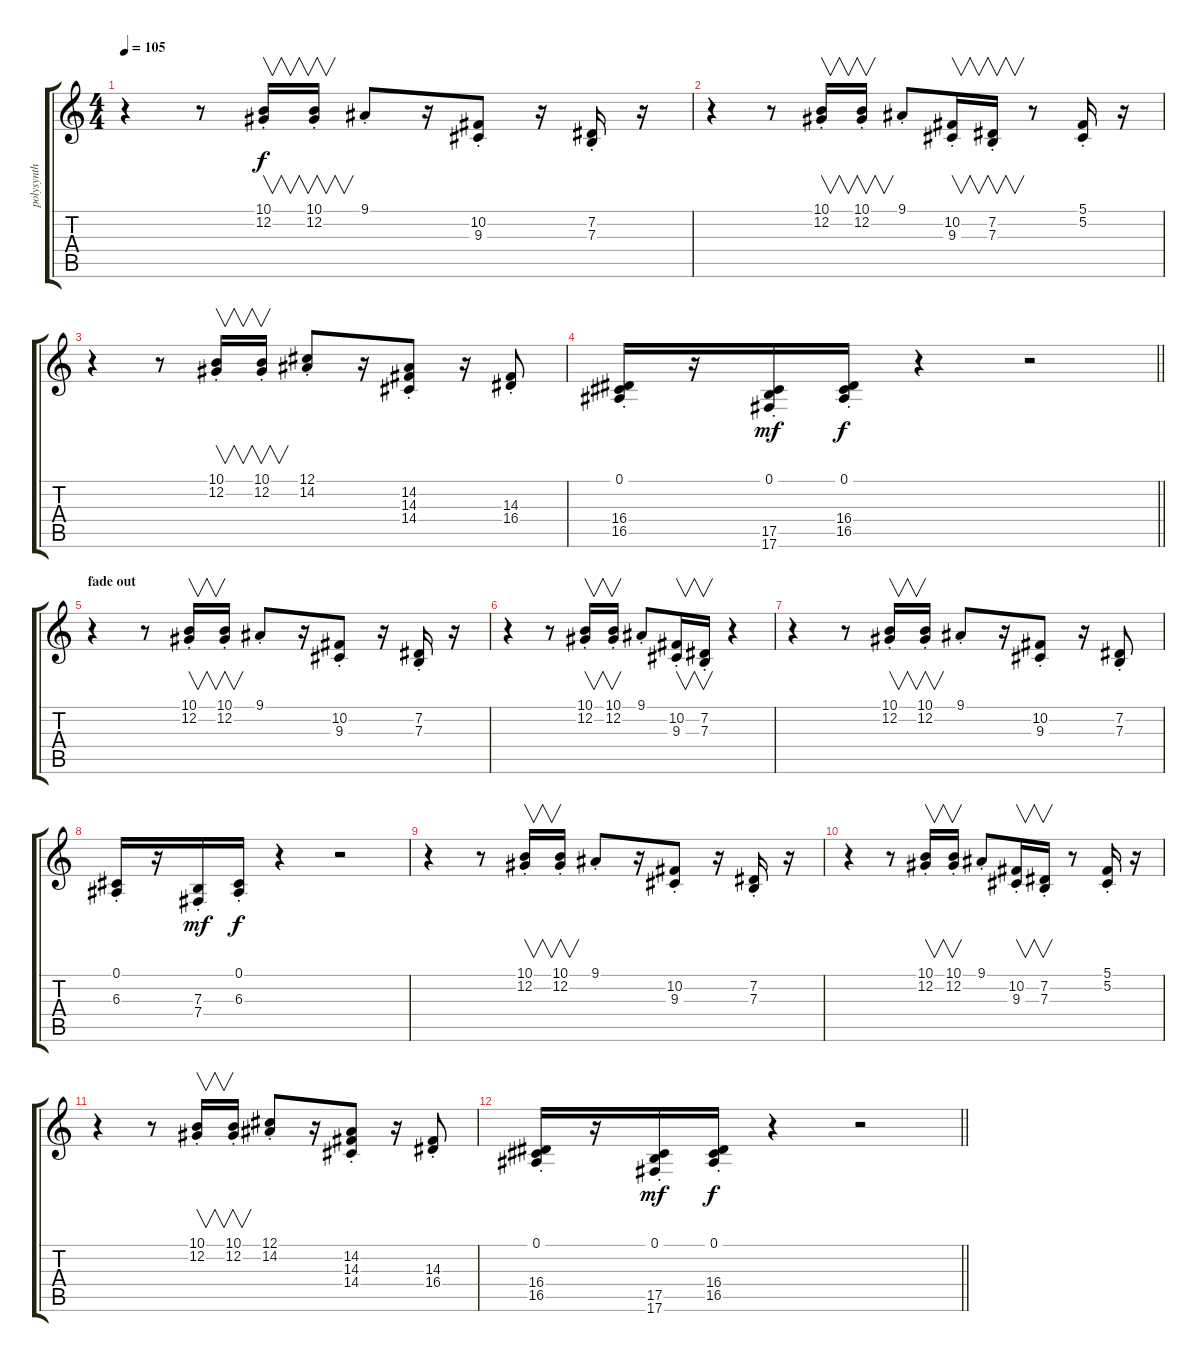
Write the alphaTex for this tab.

\track ("polysynth" "polysynth") {instrument pad3polysynth}
\staff {score tabs}
\tuning (Db4 Ab3 E3 B2 Gb2 Db2) {hide}
\ts (4 4)
\tempo 105
\clef g2
\ks c
r.4{dy f} r.8 (10.1{st} 12.2{st}).16{v} (10.1{st} 12.2{st}).16{v balance 8} 9.1{st}.8{balance 10} r.16 (10.2{st} 9.3{st}).8{balance 6} r.16 (7.2{st} 7.3{st}).16{balance 10} r.16 |
r.4 r.8 (10.1{st} 12.2{st}).16{v balance 4} (10.1{st} 12.2{st}).16{v balance 8} 9.1{st}.8{balance 10} (10.2{st} 9.3{st}).16{v balance 6} (7.2{st} 7.3{st}).16{v balance 4} r.8 (5.1{st} 5.2{st}).16{balance 11} r.16 |
r.4 r.8 (10.1{st} 12.2{st}).16{v balance 4} (10.1{st} 12.2{st}).16{v balance 8} (12.1{st} 14.2{st}).8{balance 12} r.16 (14.2{st} 14.3{st} 14.4{st}).8{balance 4} r.16 (14.3{st} 16.4{st}).8{balance 11} |
\barLineRight lightlight
(0.1{st} 16.4{st} 16.5{st}).16{balance 4} r.16 (0.1{st} 17.5{st} 17.6{st}).16{dy mf balance 8} (0.1{st} 16.4{st} 16.5{st}).16{dy f balance 12} r.4{balance 4} r.2 |
\section ("" "fade out")
r.4 r.8 (10.1{st} 12.2{st}).16{v} (10.1{st} 12.2{st}).16{v balance 8} 9.1{st}.8{balance 10} r.16 (10.2{st} 9.3{st}).8{balance 6} r.16 (7.2{st} 7.3{st}).16{balance 10} r.16 |
r.4 r.8 (10.1{st} 12.2{st}).16{v balance 4} (10.1{st} 12.2{st}).16{v balance 8} 9.1{st}.8{balance 10} (10.2{st} 9.3{st}).16{v balance 6} (7.2{st} 7.3{st}).16{v balance 4} r.4 |
r.4 r.8 (10.1{st} 12.2{st}).16{v balance 4} (10.1{st} 12.2{st}).16{v balance 8} 9.1{st}.8{balance 12} r.16 (10.2{st} 9.3{st}).8{balance 4} r.16 (7.2{st} 7.3{st}).8{balance 11} |
(0.1{st} 6.3{st}).16{balance 4} r.16 (7.3{st} 7.4{st}).16{dy mf balance 8} (0.1{st} 6.3{st}).16{dy f balance 12} r.4{balance 4} r.2 |
r.4 r.8 (10.1{st} 12.2{st}).16{v} (10.1{st} 12.2{st}).16{v balance 8} 9.1{st}.8{balance 10} r.16 (10.2{st} 9.3{st}).8{balance 6} r.16 (7.2{st} 7.3{st}).16{balance 10} r.16 |
r.4 r.8 (10.1{st} 12.2{st}).16{v balance 4} (10.1{st} 12.2{st}).16{v balance 8} 9.1{st}.8{balance 10} (10.2{st} 9.3{st}).16{v balance 6} (7.2{st} 7.3{st}).16{v balance 4} r.8 (5.1{st} 5.2{st}).16{balance 11} r.16 |
r.4 r.8 (10.1{st} 12.2{st}).16{v balance 4} (10.1{st} 12.2{st}).16{v balance 8} (12.1{st} 14.2{st}).8{balance 12} r.16 (14.2{st} 14.3{st} 14.4{st}).8{balance 4} r.16 (14.3{st} 16.4{st}).8{balance 11} |
\barLineRight lightlight
(0.1{st} 16.4{st} 16.5{st}).16{balance 4} r.16 (0.1{st} 17.5{st} 17.6{st}).16{dy mf balance 8} (0.1{st} 16.4{st} 16.5{st}).16{dy f balance 12} r.4{balance 4} r.2
